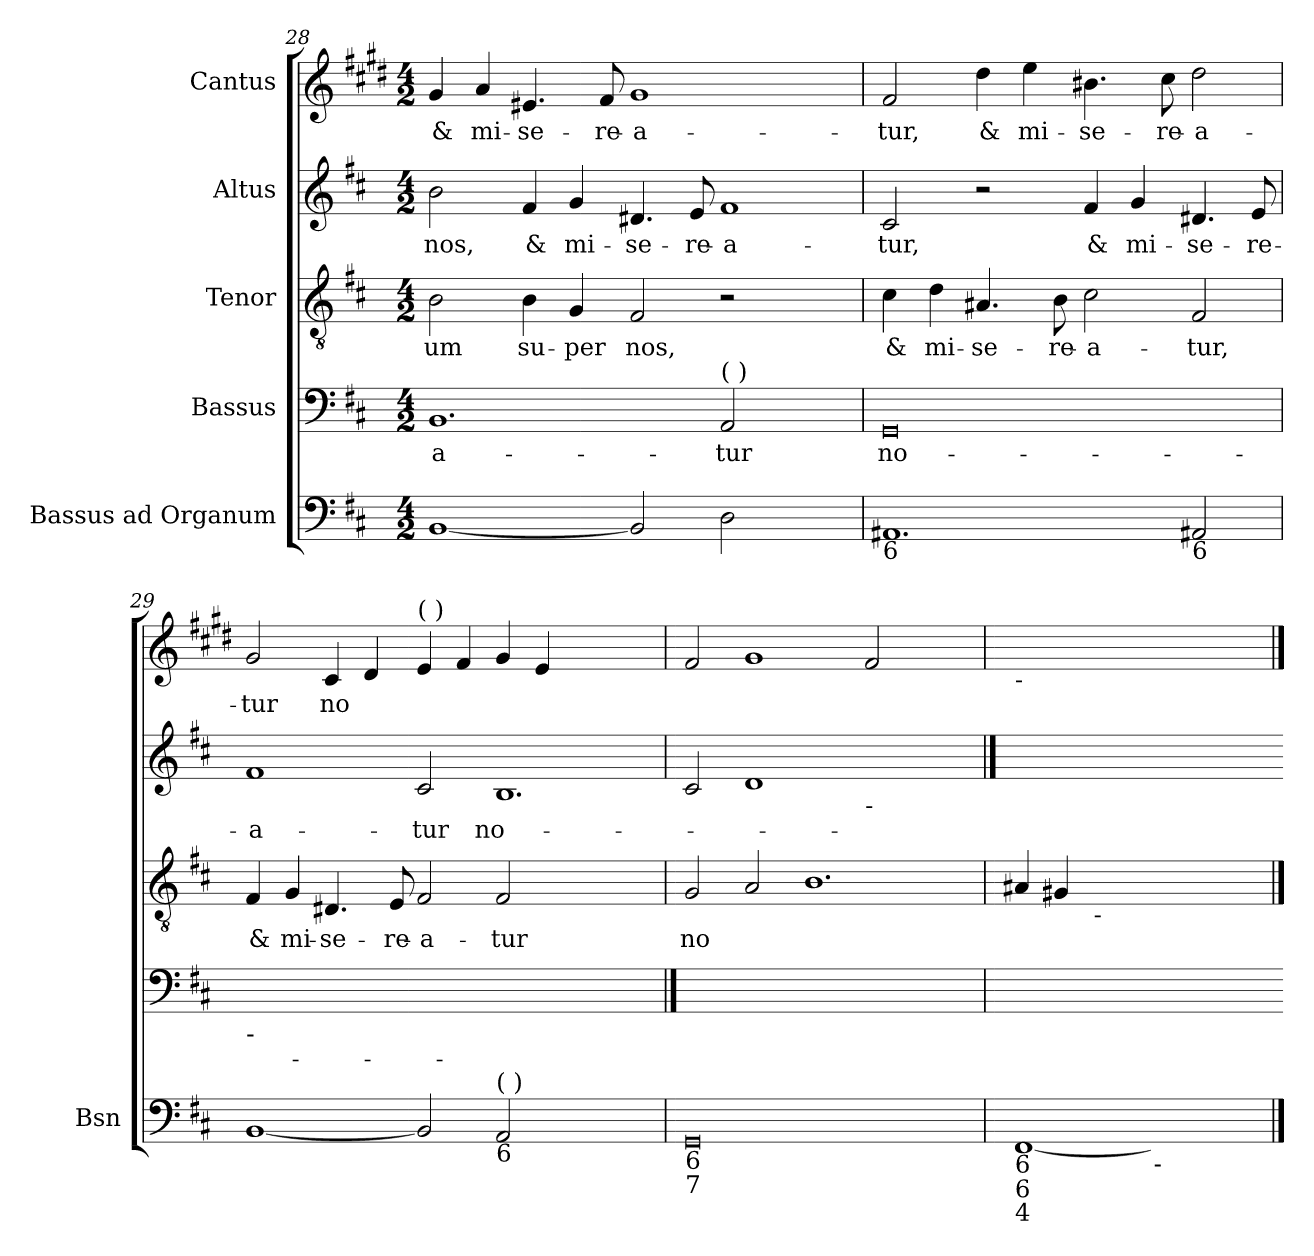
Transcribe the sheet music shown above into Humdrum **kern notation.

**kern	**kern	**text	**kern	**text	**kern	**text	**kern	**text
*part5	*part4	*part4	*part3	*part3	*part2	*part2	*part1	*part1
*staff5	*staff4	*staff4	*staff3	*staff3	*staff2	*staff2	*staff1	*staff1
*I"Bassus ad Organum	*I"Bassus	*	*I"Tenor	*	*I"Altus	*	*I"Cantus	*
*I'Bsn	*	*	*	*	*	*	*	*
!!LO:LB:g=z
*clefF4	*clefF4	*	*clefGv2	*	*clefG2	*	*clefG2	*
*	*	*	*	*	*	*	*ITrd1c2	*
*k[f#c#]	*k[f#c#]	*	*k[f#c#]	*	*k[f#c#]	*	*k[f#c#]	*
*D:	*D:	*	*D:	*	*D:	*	*D:	*
*M4/2	*M4/2	*	*M4/2	*	*M4/2	*	*M4/2	*
=28	=28	=28	=28	=28	=28	=28	=28	=28
!	!	!LO:LY:b	!	!LO:LY:b	!	!LO:LY:b	!	!LO:LY:b
[1BB	1.BB	-a-	2B	-um	2b	nos,	4f#	&
!	!	!	!	!	!	!	!	!LO:LY:b
.	.	.	.	.	.	.	4g	mi-
!	!	!	!	!LO:LY:b	!	!LO:LY:b	!	!LO:LY:b
.	.	.	4B	su-	4f#	&	4.d#X	-se-
!	!	!	!	!LO:LY:b	!	!LO:LY:b	!	!
.	.	.	4G	-per	4g	mi-	.	.
!	!	!	!	!	!	!	!	!LO:LY:b
.	.	.	.	.	.	.	8e	-re-
!	!	!	!	!LO:LY:b	!	!LO:LY:b	!	!LO:LY:b
2BB]	.	.	2F#	nos,	4.d#X	-se-	1f#	-a-
!	!	!	!	!	!	!LO:LY:b	!	!
.	.	.	.	.	8e	-re-	.	.
!	!LO:TX:a:t=(  )	!	!	!	!	!	!	!
!	!	!LO:LY:b	!	!	!	!LO:LY:b	!	!
2D	2AA	-tur	2r	.	1f#	-a-	.	.
2ryy	2ryy	.	2ryy	.	.	.	2ryy	.
=28A	=28A	=28A	=28A	=28A	=28A	=28A	=28A	=28A
!LO:TX:b:t=6	!	!	!	!	!	!	!	!
!	!	!LO:LY:b	!	!LO:LY:b	!	!LO:LY:b	!	!LO:LY:b
1.AA#X	0GG	no-	4c#	&	2c#	-tur,	2e	-tur,
!	!	!	!	!LO:LY:b	!	!	!	!
.	.	.	4d	mi-	.	.	.	.
!	!	!	!	!LO:LY:b	!	!	!	!LO:LY:b
.	.	.	4.A#X	-se-	2r	.	4cc#	&
!	!	!	!	!	!	!	!	!LO:LY:b
.	.	.	.	.	.	.	4dd	mi-
!	!	!	!	!LO:LY:b	!	!	!	!
.	.	.	8B	-re-	.	.	.	.
!	!	!	!	!LO:LY:b	!	!LO:LY:b	!	!LO:LY:b
.	.	.	2c#	-a-	4f#	&	4.a#X	-se-
!	!	!	!	!	!	!LO:LY:b	!	!
.	.	.	.	.	4g	mi-	.	.
!	!	!	!	!	!	!	!	!LO:LY:b
.	.	.	.	.	.	.	8b	-re-
!LO:TX:b:t=6	!	!	!	!	!	!	!	!
!	!	!	!	!LO:LY:b	!	!LO:LY:b	!	!LO:LY:b
2AA#X	.	.	2F#	-tur,	4.d#X	-se-	2cc#	-a-
!	!	!	!	!	!	!LO:LY:b	!	!
.	.	.	.	.	8e	-re-	.	.
=29A	=29A	=29A	=29A	=29A	=29A	=29A	=29A	=29A
!	!LO:TX:b:t=-	!	!	!	!	!	!	!
!	!	!LO:LY:b	!	!LO:LY:b	!	!LO:LY:b	!	!LO:LY:b
[1BB	[1.FF#;<yy	-stri.	4F#	&	1f#	-a-	2f#	-tur
!	!	!	!	!LO:LY:b	!	!	!	!
.	.	.	4G	mi-	.	.	.	.
!	!	!	!	!LO:LY:b	!	!	!	!LO:LY:b
.	.	.	4.D#X	-se-	.	.	4B	no
.	.	.	.	.	.	.	4c#	.
!	!	!	!	!LO:LY:b	!	!	!	!
.	.	.	8E	-re-	.	.	.	.
!	!	!	!	!	!	!	!LO:TX:a:t=(  )	!
!	!	!	!	!LO:LY:b	!	!LO:LY:b	!	!
2BB]	.	.	2F#	-a-	2c#	-tur	4d	.
.	.	.	.	.	.	.	4e	.
!LO:TX:a:t=(  )	!	!	!	!	!	!	!	!
!LO:TX:b:t=6	!	!	!	!	!	!	!	!
!	!	!	!	!LO:LY:b	!	!LO:LY:b	!	!
2AA	2FF#yy]	.	2F#	-tur	1.B	no-	4f#	.
.	.	.	.	.	.	.	4d	.
1ryy	1ryy	.	1ryy	.	.	.	1ryy	.
=30A	==30A	=30A	=30A	=30A	=30A	=30A	=30A	=30A
!LO:TX:b:t=6	!	!	!	!	!	!	!	!
!LO:TX:b:t=7	!	!	!	!	!	!	!	!
!	!	!	!	!LO:LY:b	!	!	!	!
0GG	0ryy	.	2G	no	2c#	.	2e	.
.	.	.	2A	.	1d	.	1f#	.
.	.	.	1.B	.	.	.	.	.
!	!	!	!	!	!LO:TX:b:t=-	!	!	!
!	!	!	!	!	!	!LO:LY:b	!	!
.	.	.	.	.	1c#;<yy	-stri.	2e	.
2ryy	2ryy	.	.	.	.	.	2ryy	.
=31A	=31A	=31A	=31A	=31A	==31A	=31A	=31A	=31A
!	!	!	!	!	!	!	!LO:TX:b:t=-	!
!LO:TX:b:t=6	!	!	!	!	!	!	!	!
!LO:TX:b:t=6\n4	!	!	!	!	!	!	!	!
!	!	!	!	!	!	!	!	!LO:LY:b
[1FF#	0ryy	.	4A#X	.	0ryy	.	[1.f#;<yy	stri.
.	.	.	4G#X	.	.	.	.	.
!	!	!	!LO:TX:b:t=-	!	!	!	!	!
!	!	!	!	!LO:LY:b	!	!	!	!
.	.	.	1A#yy	stri.	.	.	.	.
!LO:TX:b:t=-	!	!	!	!	!	!	!	!
1FF#yy]	.	.	.	.	.	.	.	.
.	.	.	2ryy	.	.	.	2f#yy]	.
==	=	==	==	==	=	==	==	==
*-	*-	*-	*-	*-	*-	*-	*-	*-
